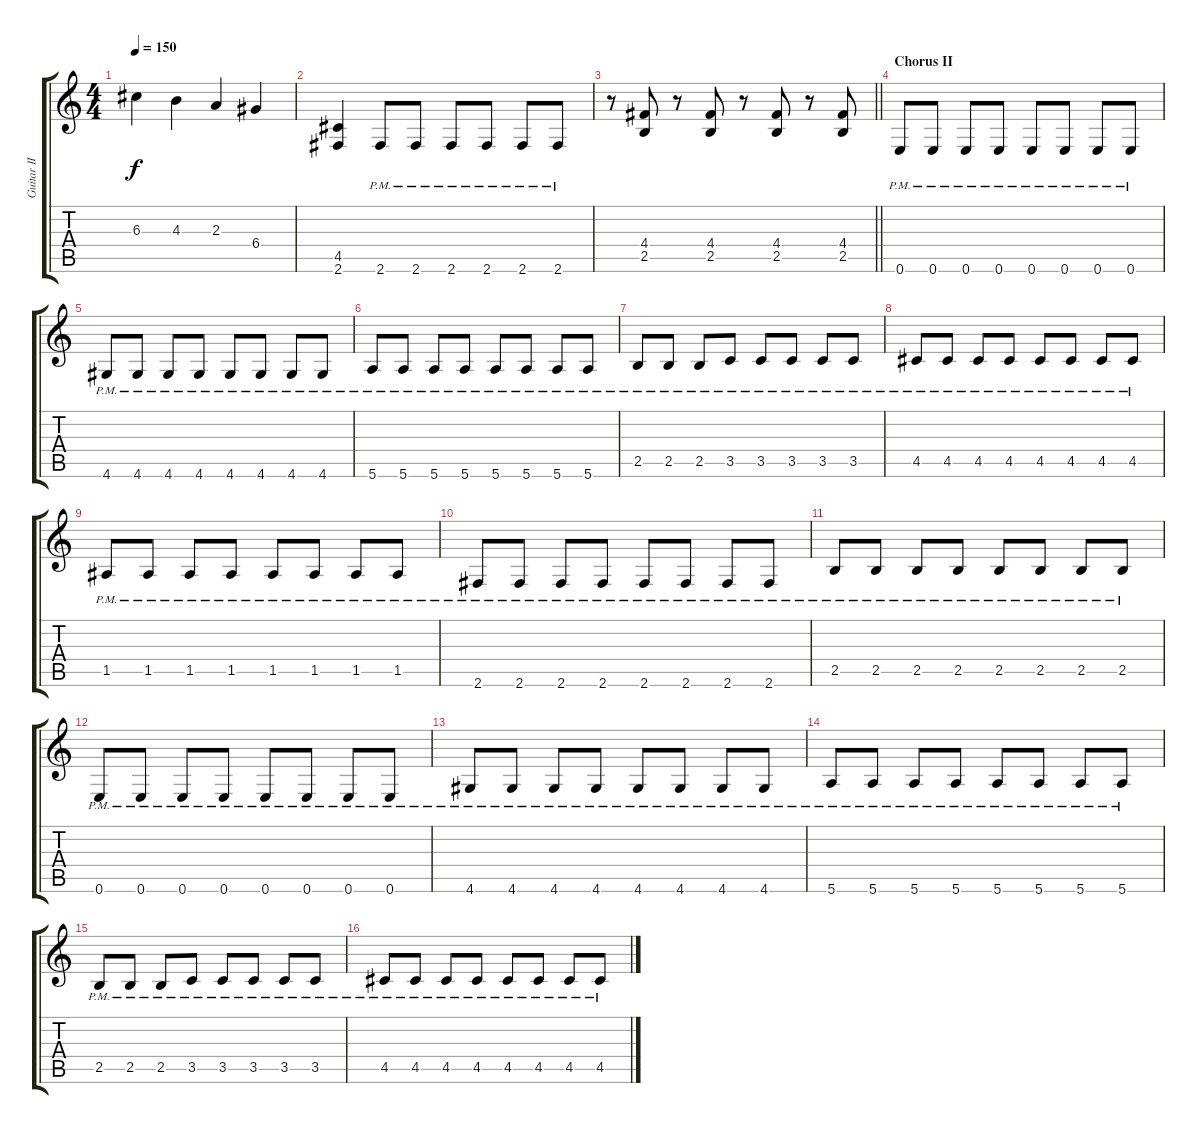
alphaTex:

\track ("Guitar II" "Guitar II") {instrument distortionguitar}
\staff {score tabs}
\tuning (E4 B3 G3 D3 A2 E2) {hide}
\ts (4 4)
\tempo 150
\clef g2
\ks c
6.3.4{dy f} 4.3.4 2.3.4 6.4.4 |
(4.5 2.6).4 2.6{pm}.8 2.6{pm}.8 2.6{pm}.8 2.6{pm}.8 2.6{pm}.8 2.6{pm}.8 |
\barLineRight lightlight
r.8 (4.4 2.5).8 r.8 (4.4 2.5).8 r.8 (4.4 2.5).8 r.8 (4.4 2.5).8 |
\section ("" "Chorus II")
0.6{pm}.8 0.6{pm}.8 0.6{pm}.8 0.6{pm}.8 0.6{pm}.8 0.6{pm}.8 0.6{pm}.8 0.6{pm}.8 |
4.6{pm}.8 4.6{pm}.8 4.6{pm}.8 4.6{pm}.8 4.6{pm}.8 4.6{pm}.8 4.6{pm}.8 4.6{pm}.8 |
5.6{pm}.8 5.6{pm}.8 5.6{pm}.8 5.6{pm}.8 5.6{pm}.8 5.6{pm}.8 5.6{pm}.8 5.6{pm}.8 |
2.5{pm}.8 2.5{pm}.8 2.5{pm}.8 3.5{pm}.8 3.5{pm}.8 3.5{pm}.8 3.5{pm}.8 3.5{pm}.8 |
4.5{pm}.8 4.5{pm}.8 4.5{pm}.8 4.5{pm}.8 4.5{pm}.8 4.5{pm}.8 4.5{pm}.8 4.5{pm}.8 |
1.5{pm}.8 1.5{pm}.8 1.5{pm}.8 1.5{pm}.8 1.5{pm}.8 1.5{pm}.8 1.5{pm}.8 1.5{pm}.8 |
2.6{pm}.8 2.6{pm}.8 2.6{pm}.8 2.6{pm}.8 2.6{pm}.8 2.6{pm}.8 2.6{pm}.8 2.6{pm}.8 |
2.5{pm}.8 2.5{pm}.8 2.5{pm}.8 2.5{pm}.8 2.5{pm}.8 2.5{pm}.8 2.5{pm}.8 2.5{pm}.8 |
0.6{pm}.8 0.6{pm}.8 0.6{pm}.8 0.6{pm}.8 0.6{pm}.8 0.6{pm}.8 0.6{pm}.8 0.6{pm}.8 |
4.6{pm}.8 4.6{pm}.8 4.6{pm}.8 4.6{pm}.8 4.6{pm}.8 4.6{pm}.8 4.6{pm}.8 4.6{pm}.8 |
5.6{pm}.8 5.6{pm}.8 5.6{pm}.8 5.6{pm}.8 5.6{pm}.8 5.6{pm}.8 5.6{pm}.8 5.6{pm}.8 |
2.5{pm}.8 2.5{pm}.8 2.5{pm}.8 3.5{pm}.8 3.5{pm}.8 3.5{pm}.8 3.5{pm}.8 3.5{pm}.8 |
4.5{pm}.8 4.5{pm}.8 4.5{pm}.8 4.5{pm}.8 4.5{pm}.8 4.5{pm}.8 4.5{pm}.8 4.5{pm}.8
